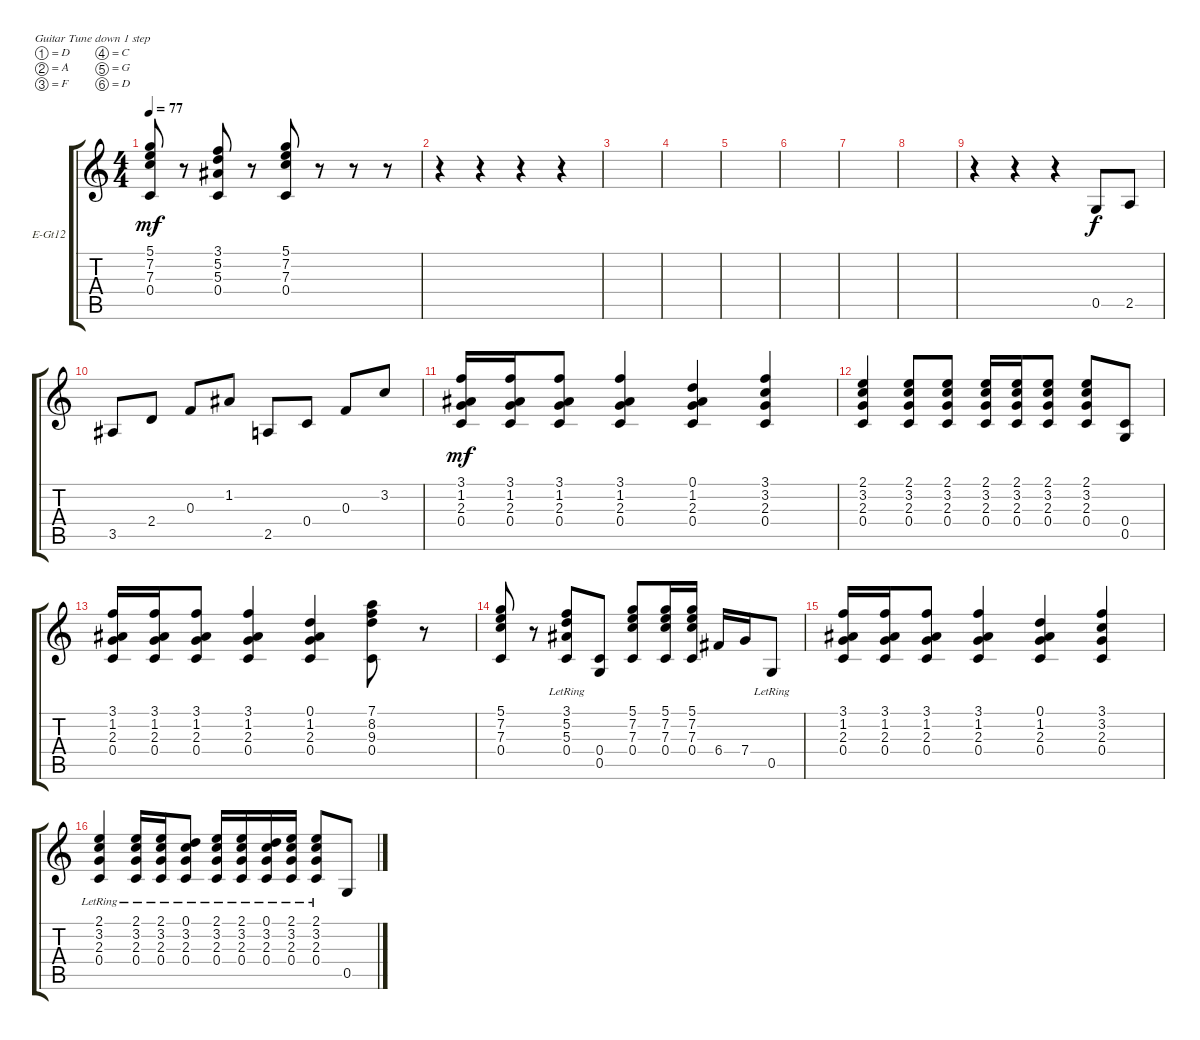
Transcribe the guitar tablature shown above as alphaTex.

\defaultSystemsLayout 4
\bracketExtendMode groupsimilarinstruments
\firstSystemTrackNameOrientation horizontal
\otherSystemsTrackNameOrientation horizontal
\track ("12 St. Electric Guitar [Jimmy]" "E-Gt12") {instrument electricguitarclean}
\staff {score tabs}
\tuning (D4 A3 F3 C3 G2 D2)
\ts (4 4)
\tempo 77
\clef g2
\ks c
(5.1 7.2 7.3 0.4).8{dy mf} r.8 (3.1 5.2 5.3 0.4).8 r.8 (5.1 7.2 7.3 0.4).8 r.8 r.8 r.8 |
r.4 r.4 r.4 r.4 |
|
|
|
|
|
|
r.4 r.4 r.4 0.5.8{dy f} 2.5.8 |
3.5.8 2.4.8 0.3.8 1.2.8 2.5.8 0.4.8 0.3.8 3.2.8 |
(3.1 1.2 2.3 0.4).16{dy mf} (3.1 1.2 2.3 0.4).16 (3.1 1.2 2.3 0.4).8 (3.1 1.2 2.3 0.4).4 (0.1 1.2 2.3 0.4).4 (3.1 3.2 2.3 0.4).4 |
(2.1 3.2 2.3 0.4).4 (2.1 3.2 2.3 0.4).8 (2.1 3.2 2.3 0.4).8 (2.1 3.2 2.3 0.4).16 (2.1 3.2 2.3 0.4).16 (2.1 3.2 2.3 0.4).8 (2.1 3.2 2.3 0.4).8 (0.5 0.4).8 |
(3.1 1.2 2.3 0.4).16 (3.1 1.2 2.3 0.4).16 (3.1 1.2 2.3 0.4).8 (3.1 1.2 2.3 0.4).4 (0.1 1.2 2.3 0.4).4 (7.1 8.2 9.3 0.4).8 r.8 |
(5.1 7.2 7.3 0.4).8 r.8 (3.1 5.2{lr} 5.3 0.4).8 (0.4 0.5).8 (5.1 7.2 7.3 0.4).8 (5.1 7.2 7.3 0.4).16 (5.1 7.2 7.3 0.4).16 6.4.16 7.4.16 0.5{lr}.8 |
(3.1 1.2 2.3 0.4).16 (3.1 1.2 2.3 0.4).16 (3.1 1.2 2.3 0.4).8 (3.1 1.2 2.3 0.4).4 (0.1 1.2 2.3 0.4).4 (3.1 3.2 2.3 0.4).4 |
(2.1{lr} 3.2{lr} 2.3{lr} 0.4).4 (2.1{lr} 3.2{lr} 2.3{lr} 0.4).16 (3.2{lr} 2.1 2.3 0.4).16 (2.3{lr} 0.1 3.2 0.4).8 (2.1{lr} 3.2{lr} 2.3{lr} 0.4).16 (3.2{lr} 2.3 2.1 0.4).16 (2.3{lr} 3.2 0.1 0.4).16 (2.1{lr} 3.2{lr} 2.3{lr} 0.4).16 (2.1{lr} 3.2{lr} 2.3{lr} 0.4).8 0.5.8
